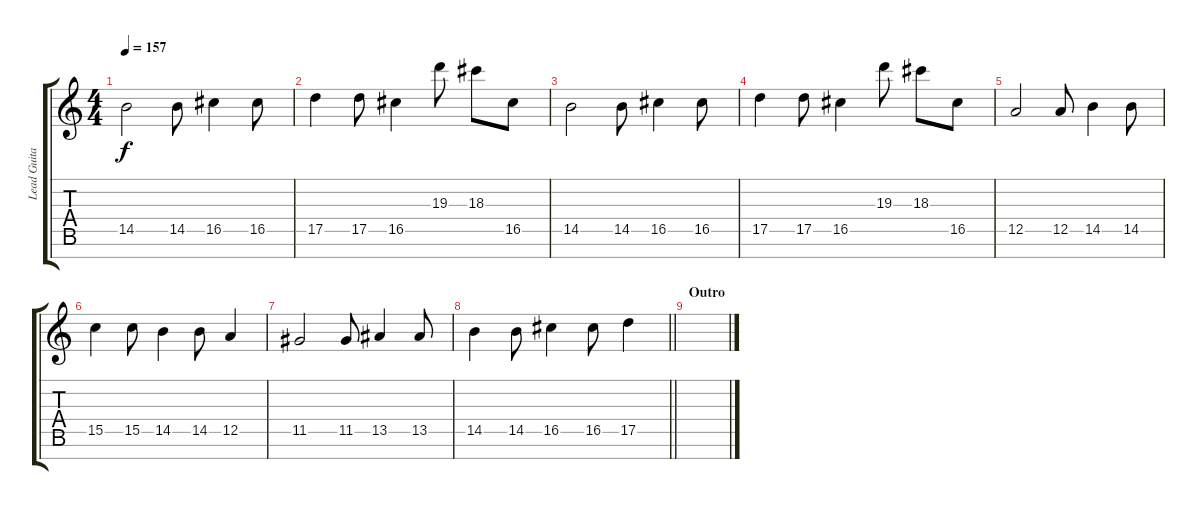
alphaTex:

\track ("Lead Guitar" "Lead Guita") {instrument distortionguitar}
\staff {score tabs}
\tuning (E4 B3 G3 D3 A2 E2 B1) {hide}
\ts (4 4)
\tempo 157
\clef g2
\ks c
14.5.2{dy f} 14.5.8 16.5.4 16.5.8 |
17.5.4 17.5.8 16.5.4 19.3.8 18.3.8 16.5.8 |
14.5.2 14.5.8 16.5.4 16.5.8 |
17.5.4 17.5.8 16.5.4 19.3.8 18.3.8 16.5.8 |
12.5.2 12.5.8 14.5.4 14.5.8 |
15.5.4 15.5.8 14.5.4 14.5.8 12.5.4 |
11.5.2 11.5.8 13.5.4 13.5.8 |
\barLineRight lightlight
14.5.4 14.5.8 16.5.4 16.5.8 17.5.4 |
\section ("" "Outro")
